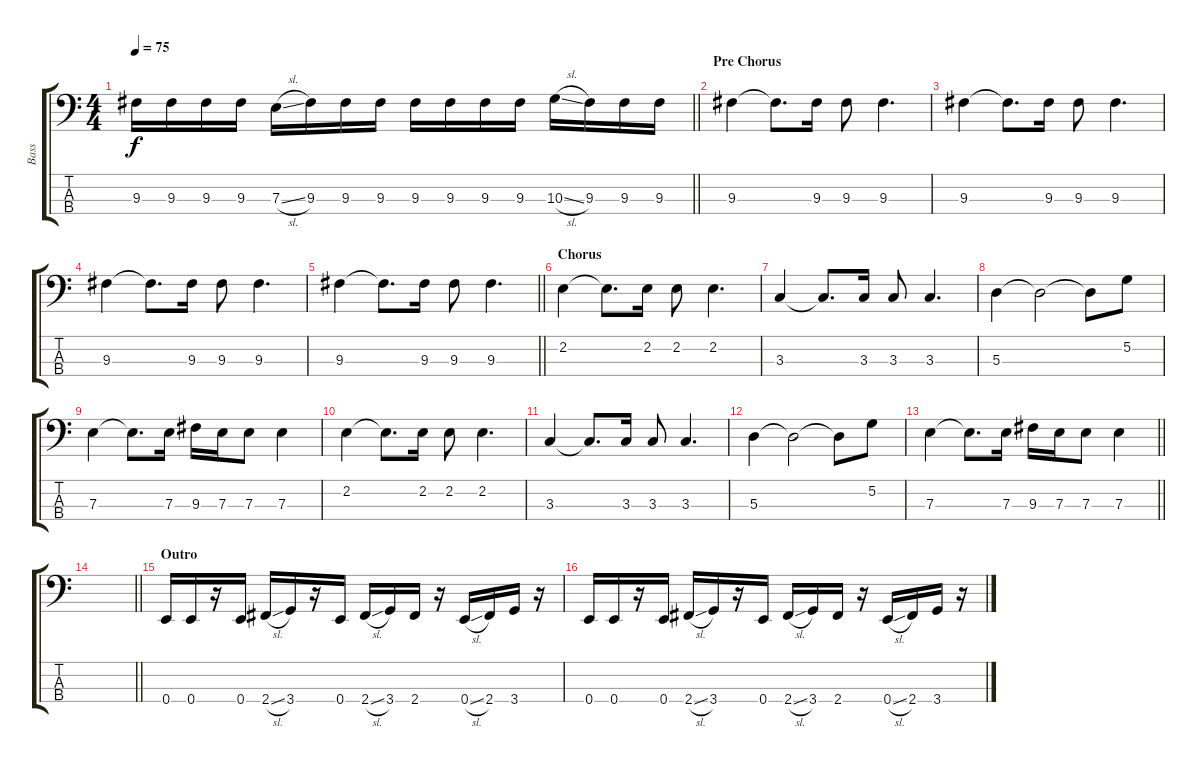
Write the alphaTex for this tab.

\track ("Bass" "Bass") {instrument electricbassfinger}
\staff {score tabs}
\tuning (G2 D2 A1 E1) {hide}
\ts (4 4)
\tempo 75
\clef f4
\barLineRight lightlight
\ks c
9.3.16{dy f} 9.3.16 9.3.16 9.3.16 7.3{sl}.16 9.3.16 9.3.16 9.3.16 9.3.16 9.3.16 9.3.16 9.3.16 10.3{sl}.16 9.3.16 9.3.16 9.3.16 |
\section ("" "Pre Chorus")
9.3.4 9.3{t}.8{d} 9.3.16 9.3.8 9.3.4{d} |
9.3.4 9.3{t}.8{d} 9.3.16 9.3.8 9.3.4{d} |
9.3.4 9.3{t}.8{d} 9.3.16 9.3.8 9.3.4{d} |
\barLineRight lightlight
9.3.4 9.3{t}.8{d} 9.3.16 9.3.8 9.3.4{d} |
\section ("" "Chorus")
2.2.4 2.2{t}.8{d} 2.2.16 2.2.8 2.2.4{d} |
3.3.4 3.3{t}.8{d} 3.3.16 3.3.8 3.3.4{d} |
5.3.4 5.3{t}.2 5.3{t}.8 5.2.8 |
7.3.4 7.3{t}.8{d} 7.3.16 9.3.16 7.3.16 7.3.8 7.3.4 |
2.2.4 2.2{t}.8{d} 2.2.16 2.2.8 2.2.4{d} |
3.3.4 3.3{t}.8{d} 3.3.16 3.3.8 3.3.4{d} |
5.3.4 5.3{t}.2 5.3{t}.8 5.2.8 |
\barLineRight lightlight
7.3.4 7.3{t}.8{d} 7.3.16 9.3.16 7.3.16 7.3.8 7.3.4 |
\barLineRight lightlight
|
\section ("" "Outro")
0.4.16 0.4.16 r.16 0.4.16 2.4{sl}.16 3.4.16 r.16 0.4.16 2.4{sl}.16 3.4.16 2.4.16 r.16 0.4{sl}.16 2.4.16 3.4.16 r.16 |
0.4.16 0.4.16 r.16 0.4.16 2.4{sl}.16 3.4.16 r.16 0.4.16 2.4{sl}.16 3.4.16 2.4.16 r.16 0.4{sl}.16 2.4.16 3.4.16 r.16
